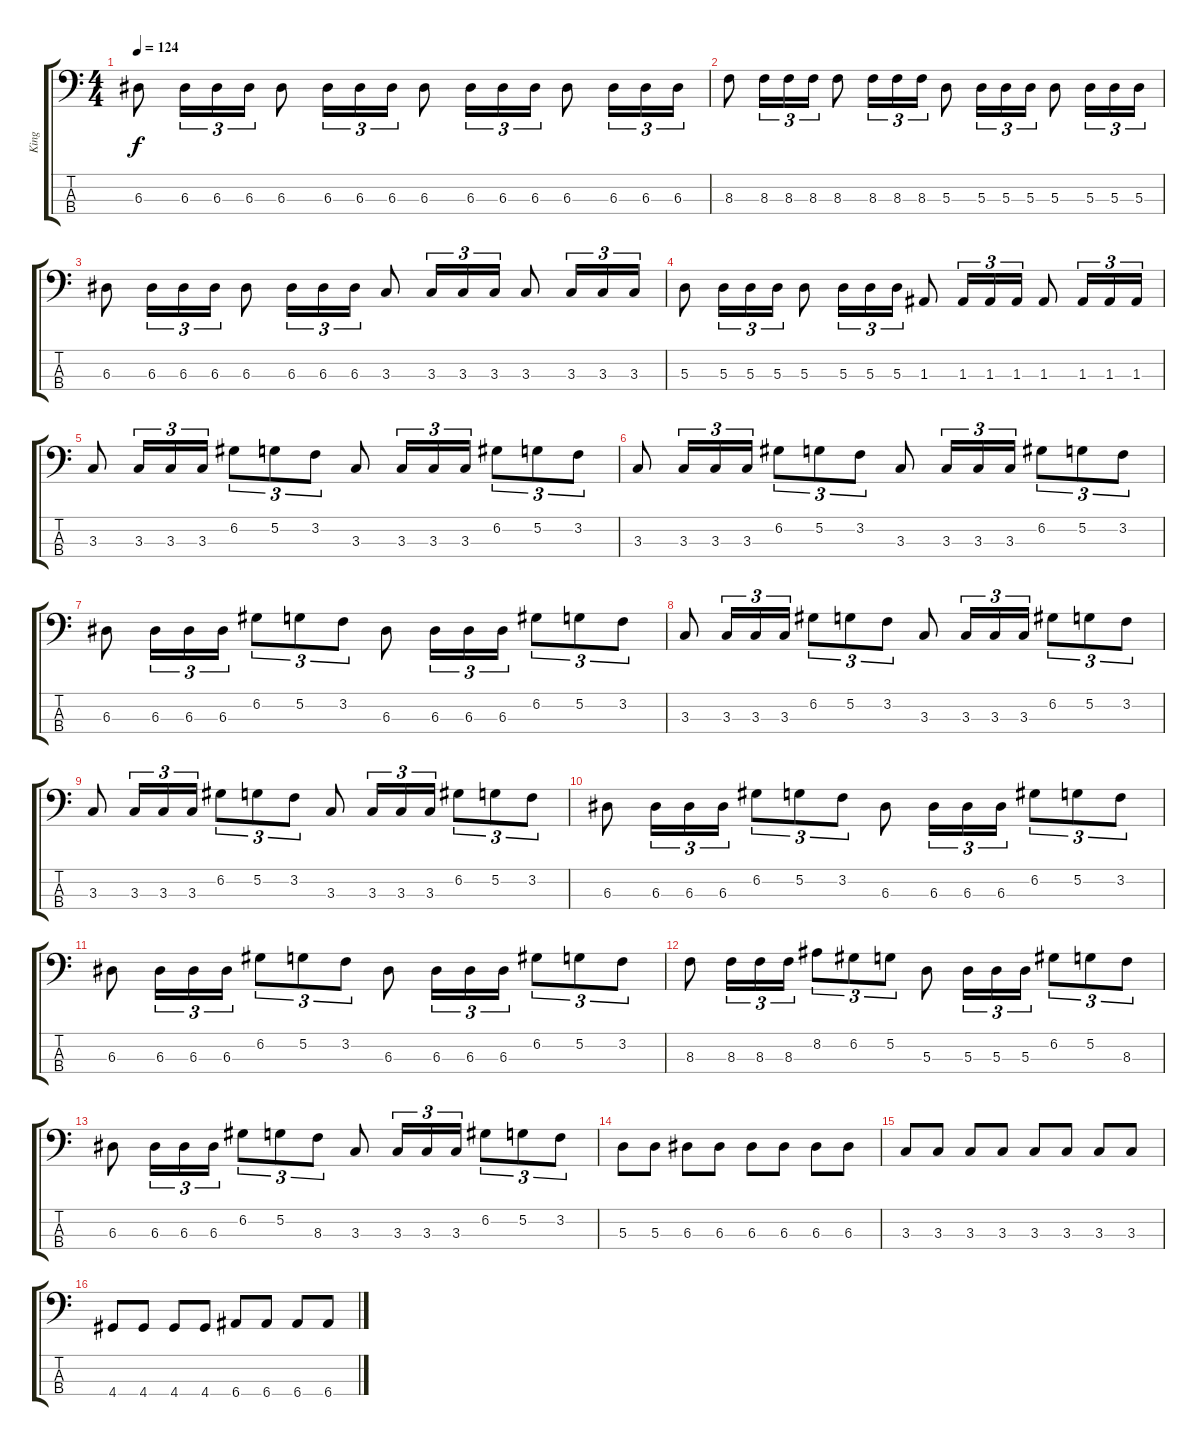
\track ("King" "King") {instrument electricbassfinger}
\staff {score tabs}
\tuning (G2 D2 A1 E1) {hide}
\ts (4 4)
\tempo 124
\clef f4
\ks c
6.3.8{dy f} 6.3.16{tu (3 2)} 6.3.16{tu (3 2)} 6.3.16{tu (3 2)} 6.3.8 6.3.16{tu (3 2)} 6.3.16{tu (3 2)} 6.3.16{tu (3 2)} 6.3.8 6.3.16{tu (3 2)} 6.3.16{tu (3 2)} 6.3.16{tu (3 2)} 6.3.8 6.3.16{tu (3 2)} 6.3.16{tu (3 2)} 6.3.16{tu (3 2)} |
8.3.8 8.3.16{tu (3 2)} 8.3.16{tu (3 2)} 8.3.16{tu (3 2)} 8.3.8 8.3.16{tu (3 2)} 8.3.16{tu (3 2)} 8.3.16{tu (3 2)} 5.3.8 5.3.16{tu (3 2)} 5.3.16{tu (3 2)} 5.3.16{tu (3 2)} 5.3.8 5.3.16{tu (3 2)} 5.3.16{tu (3 2)} 5.3.16{tu (3 2)} |
6.3.8 6.3.16{tu (3 2)} 6.3.16{tu (3 2)} 6.3.16{tu (3 2)} 6.3.8 6.3.16{tu (3 2)} 6.3.16{tu (3 2)} 6.3.16{tu (3 2)} 3.3.8 3.3.16{tu (3 2)} 3.3.16{tu (3 2)} 3.3.16{tu (3 2)} 3.3.8 3.3.16{tu (3 2)} 3.3.16{tu (3 2)} 3.3.16{tu (3 2)} |
5.3.8 5.3.16{tu (3 2)} 5.3.16{tu (3 2)} 5.3.16{tu (3 2)} 5.3.8 5.3.16{tu (3 2)} 5.3.16{tu (3 2)} 5.3.16{tu (3 2)} 1.3.8 1.3.16{tu (3 2)} 1.3.16{tu (3 2)} 1.3.16{tu (3 2)} 1.3.8 1.3.16{tu (3 2)} 1.3.16{tu (3 2)} 1.3.16{tu (3 2)} |
3.3.8 3.3.16{tu (3 2)} 3.3.16{tu (3 2)} 3.3.16{tu (3 2)} 6.2.8{tu (3 2)} 5.2.8{tu (3 2)} 3.2.8{tu (3 2)} 3.3.8 3.3.16{tu (3 2)} 3.3.16{tu (3 2)} 3.3.16{tu (3 2)} 6.2.8{tu (3 2)} 5.2.8{tu (3 2)} 3.2.8{tu (3 2)} |
3.3.8 3.3.16{tu (3 2)} 3.3.16{tu (3 2)} 3.3.16{tu (3 2)} 6.2.8{tu (3 2)} 5.2.8{tu (3 2)} 3.2.8{tu (3 2)} 3.3.8 3.3.16{tu (3 2)} 3.3.16{tu (3 2)} 3.3.16{tu (3 2)} 6.2.8{tu (3 2)} 5.2.8{tu (3 2)} 3.2.8{tu (3 2)} |
6.3.8 6.3.16{tu (3 2)} 6.3.16{tu (3 2)} 6.3.16{tu (3 2)} 6.2.8{tu (3 2)} 5.2.8{tu (3 2)} 3.2.8{tu (3 2)} 6.3.8 6.3.16{tu (3 2)} 6.3.16{tu (3 2)} 6.3.16{tu (3 2)} 6.2.8{tu (3 2)} 5.2.8{tu (3 2)} 3.2.8{tu (3 2)} |
3.3.8 3.3.16{tu (3 2)} 3.3.16{tu (3 2)} 3.3.16{tu (3 2)} 6.2.8{tu (3 2)} 5.2.8{tu (3 2)} 3.2.8{tu (3 2)} 3.3.8 3.3.16{tu (3 2)} 3.3.16{tu (3 2)} 3.3.16{tu (3 2)} 6.2.8{tu (3 2)} 5.2.8{tu (3 2)} 3.2.8{tu (3 2)} |
3.3.8 3.3.16{tu (3 2)} 3.3.16{tu (3 2)} 3.3.16{tu (3 2)} 6.2.8{tu (3 2)} 5.2.8{tu (3 2)} 3.2.8{tu (3 2)} 3.3.8 3.3.16{tu (3 2)} 3.3.16{tu (3 2)} 3.3.16{tu (3 2)} 6.2.8{tu (3 2)} 5.2.8{tu (3 2)} 3.2.8{tu (3 2)} |
6.3.8 6.3.16{tu (3 2)} 6.3.16{tu (3 2)} 6.3.16{tu (3 2)} 6.2.8{tu (3 2)} 5.2.8{tu (3 2)} 3.2.8{tu (3 2)} 6.3.8 6.3.16{tu (3 2)} 6.3.16{tu (3 2)} 6.3.16{tu (3 2)} 6.2.8{tu (3 2)} 5.2.8{tu (3 2)} 3.2.8{tu (3 2)} |
6.3.8 6.3.16{tu (3 2)} 6.3.16{tu (3 2)} 6.3.16{tu (3 2)} 6.2.8{tu (3 2)} 5.2.8{tu (3 2)} 3.2.8{tu (3 2)} 6.3.8 6.3.16{tu (3 2)} 6.3.16{tu (3 2)} 6.3.16{tu (3 2)} 6.2.8{tu (3 2)} 5.2.8{tu (3 2)} 3.2.8{tu (3 2)} |
8.3.8 8.3.16{tu (3 2)} 8.3.16{tu (3 2)} 8.3.16{tu (3 2)} 8.2.8{tu (3 2)} 6.2.8{tu (3 2)} 5.2.8{tu (3 2)} 5.3.8 5.3.16{tu (3 2)} 5.3.16{tu (3 2)} 5.3.16{tu (3 2)} 6.2.8{tu (3 2)} 5.2.8{tu (3 2)} 8.3.8{tu (3 2)} |
6.3.8 6.3.16{tu (3 2)} 6.3.16{tu (3 2)} 6.3.16{tu (3 2)} 6.2.8{tu (3 2)} 5.2.8{tu (3 2)} 8.3.8{tu (3 2)} 3.3.8 3.3.16{tu (3 2)} 3.3.16{tu (3 2)} 3.3.16{tu (3 2)} 6.2.8{tu (3 2)} 5.2.8{tu (3 2)} 3.2.8{tu (3 2)} |
5.3.8 5.3.8 6.3.8 6.3.8 6.3.8 6.3.8 6.3.8 6.3.8 |
3.3.8 3.3.8 3.3.8 3.3.8 3.3.8 3.3.8 3.3.8 3.3.8 |
4.4.8 4.4.8 4.4.8 4.4.8 6.4.8 6.4.8 6.4.8 6.4.8
